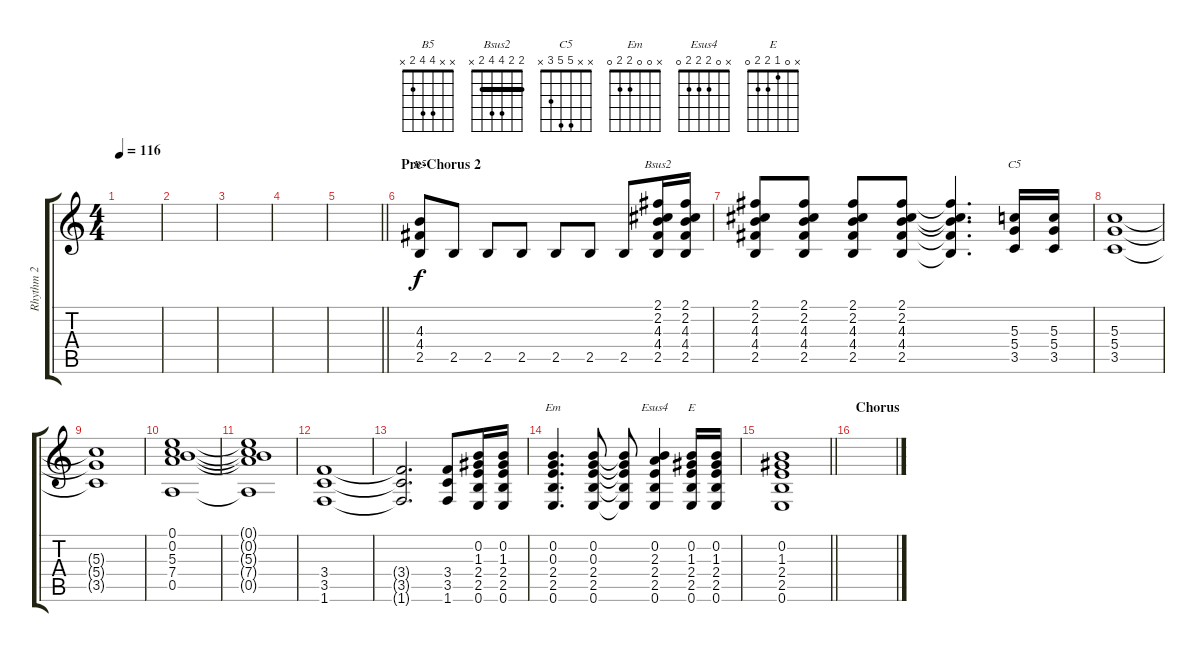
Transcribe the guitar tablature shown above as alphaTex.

\track ("Rhythm 2" "Rhythm 2") {instrument distortionguitar}
\staff {score tabs}
\tuning (E4 B3 G3 D3 A2 E2) {hide}
\chord ("B5" x x 4 4 2 x)
\chord ("Bsus2" 2 2 4 4 2 x) {barre 2}
\chord ("C5" x x 5 5 3 x)
\chord ("Em" x 0 0 2 2 0)
\chord ("Esus4" x 0 2 2 2 0)
\chord ("E" x 0 1 2 2 0)
\ts (4 4)
\tempo 116
\clef g2
\ks c
|
|
|
|
\barLineRight lightlight
|
\section ("" "Pre-Chorus 2")
(4.3 4.4 2.5).8{ch "B5"} 2.5.8 2.5.8 2.5.8 2.5.8 2.5.8 2.5.8 (2.1 2.2 4.3 4.4 2.5).16{ch "Bsus2"} (2.1 2.2 4.3 4.4 2.5).16 |
(2.1 2.2 4.3 4.4 2.5).8 (2.1 2.2 4.3 4.4 2.5).8 (2.1 2.2 4.3 4.4 2.5).8 (2.1 2.2 4.3 4.4 2.5).8 (2.1{t} 2.2{t} 4.3{t} 4.4{t} 2.5{t}).4{d} (5.3 5.4 3.5).16{ch "C5"} (5.3 5.4 3.5).16 |
(5.3 5.4 3.5).1 |
(5.3{t} 5.4{t} 3.5{t}).1 |
(0.1 0.2 5.3 7.4 0.5).1 |
(0.1{t} 0.2{t} 5.3{t} 7.4{t} 0.5{t}).1 |
(3.4 3.5 1.6).1 |
(3.4{t} 3.5{t} 1.6{t}).2{d} (3.4 3.5 1.6).8 (0.2 1.3 2.4 2.5 0.6).16 (0.2 1.3 2.4 2.5 0.6).16 |
(0.2 0.3 2.4 2.5 0.6).4{d ch "Em"} (0.2 0.3 2.4 2.5 0.6).8 (0.2{t} 0.3{t} 2.4{t} 2.5{t} 0.6{t}).8 (0.2 2.3 2.4 2.5 0.6).4{ch "Esus4"} (0.2 1.3 2.4 2.5 0.6).16{ch "E"} (0.2 1.3 2.4 2.5 0.6).16 |
\barLineRight lightlight
(0.2 1.3 2.4 2.5 0.6).1 |
\section ("" "Chorus")
